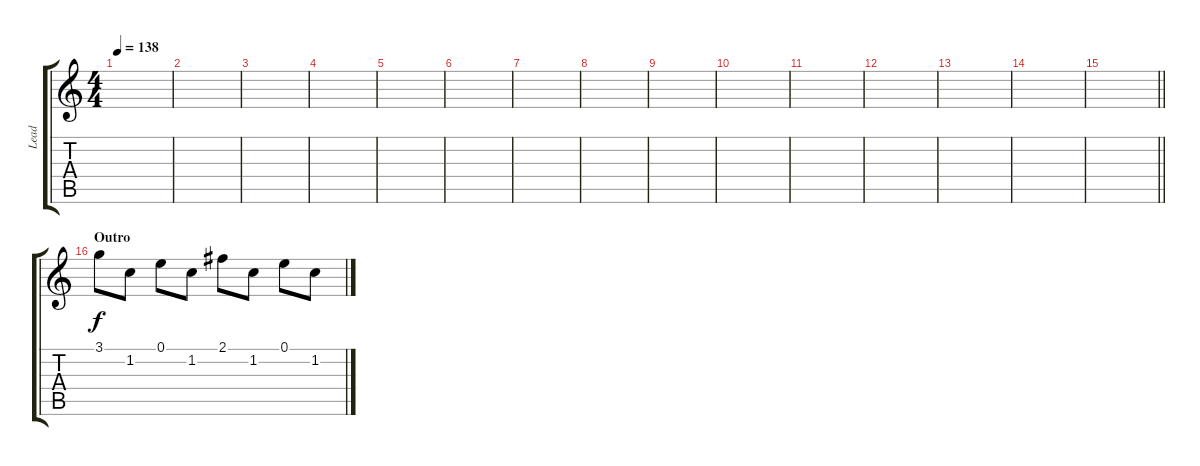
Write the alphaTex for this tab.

\track ("Lead" "Lead") {instrument distortionguitar}
\staff {score tabs}
\tuning (E4 B3 G3 D3 A2 E2) {hide}
\ts (4 4)
\tempo 138
\clef g2
\ks c
|
|
|
|
|
|
|
|
|
|
|
|
|
|
\barLineRight lightlight
|
\section ("" "Outro")
3.1.8 1.2.8 0.1.8 1.2.8 2.1.8 1.2.8 0.1.8 1.2.8
